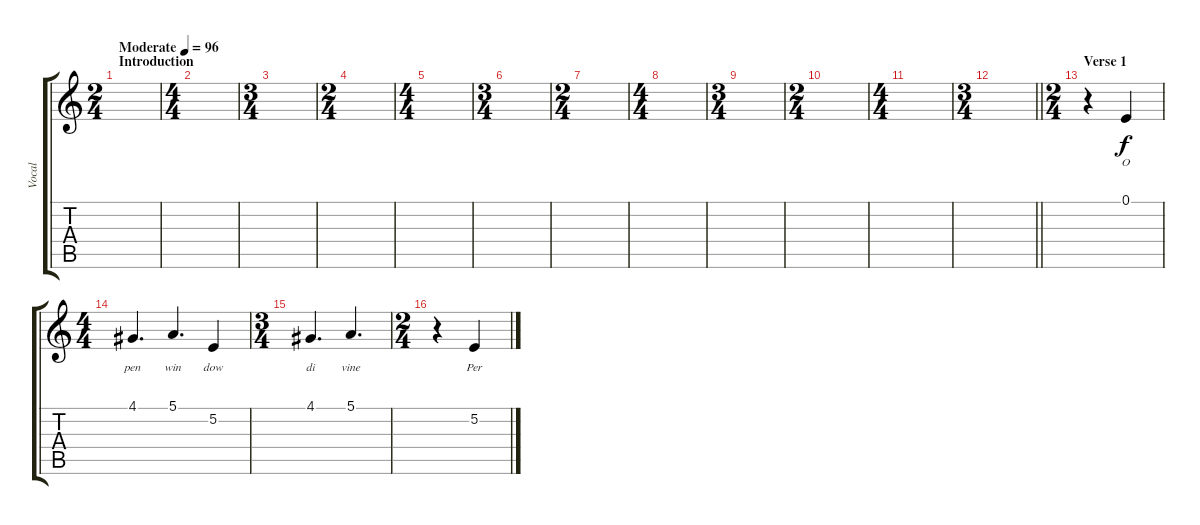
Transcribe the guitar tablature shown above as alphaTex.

\track ("Vocal" "Vocal") {instrument acousticgrandpiano}
\staff {score tabs}
\tuning (E4 B3 G3 D3 A2 E2) {hide}
\ts (2 4)
\section ("" "Introduction")
\tempo (96 "Moderate")
\clef g2
\ks c
|
\ts (4 4)
|
\ts (3 4)
|
\ts (2 4)
|
\ts (4 4)
|
\ts (3 4)
|
\ts (2 4)
|
\ts (4 4)
|
\ts (3 4)
|
\ts (2 4)
|
\ts (4 4)
|
\ts (3 4)
\barLineRight lightlight
|
\ts (2 4)
\section ("" "Verse 1")
r.4 0.1.4{lyrics (0 "O") lyrics (1 "") lyrics (2 "") lyrics (3 "") lyrics (4 "")} |
\ts (4 4)
4.1.4{d lyrics (0 "pen") lyrics (1 "") lyrics (2 "") lyrics (3 "") lyrics (4 "")} 5.1.4{d lyrics (0 "win") lyrics (1 "") lyrics (2 "") lyrics (3 "") lyrics (4 "")} 5.2.4{lyrics (0 "dow") lyrics (1 "") lyrics (2 "") lyrics (3 "") lyrics (4 "")} |
\ts (3 4)
4.1.4{d lyrics (0 "di") lyrics (1 "") lyrics (2 "") lyrics (3 "") lyrics (4 "")} 5.1.4{d lyrics (0 "vine") lyrics (1 "") lyrics (2 "") lyrics (3 "") lyrics (4 "")} |
\ts (2 4)
r.4 5.2.4{lyrics (0 "Per") lyrics (1 "") lyrics (2 "") lyrics (3 "") lyrics (4 "")}
